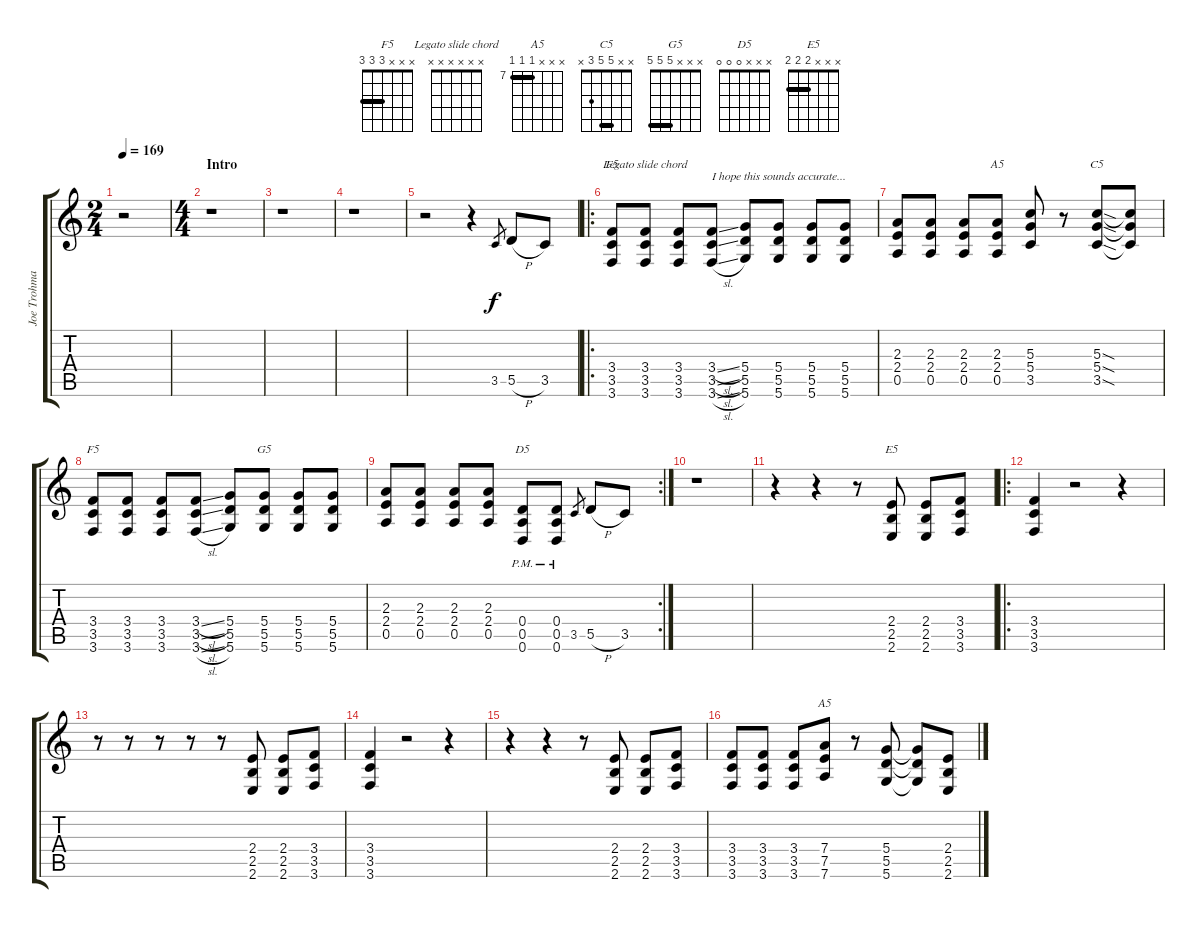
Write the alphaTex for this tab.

\track ("Joe Trohman" "Joe Trohma") {instrument overdrivenguitar}
\staff {score tabs}
\tuning (E4 B3 G3 D3 A2 D2) {hide}
\chord ("F5" x x x 4 4 2) {barre 4}
\chord ("Legato slide chord" x x x x x x)
\chord ("A5" x x 2 2 0 x) {barre 2}
\chord ("C5" x x 5 5 3 x) {barre 5}
\chord ("F5" x x x 3 3 3) {barre 3}
\chord ("G5" x x x 5 5 5) {barre 5}
\chord ("D5" x x x 0 0 0)
\chord ("E5" x x x 2 2 2) {barre 2}
\chord ("A5" x x x 7 7 7) {firstfret 7 barre 7}
\ts (2 4)
\tempo 169
\clef g2
\ks c
r.2{dy f instrument overdrivenguitar} |
\ts (4 4)
\section ("" "Intro")
r.1 |
r.1 |
r.1 |
r.2 r.4 3.5.8{gr} 5.5{h}.8 3.5.8 |
\ro
(3.4 3.5 3.6).8{ch "F5"} (3.4 3.5 3.6).8{ch "Legato slide chord"} (3.4 3.5 3.6).8 (3.4{sl} 3.5{sl} 3.6{sl}).8{txt "I hope this sounds accurate..."} (5.4 5.5 5.6).8 (5.4 5.5 5.6).8 (5.4 5.5 5.6).8 (5.4 5.5 5.6).8 |
(2.3 2.4 0.5).8 (2.3 2.4 0.5).8 (2.3 2.4 0.5).8 (2.3 2.4 0.5).8{ch "A5"} (5.3 5.4 3.5).8 r.8 (5.3{sod} 5.4{sod} 3.5{sod}).8{ch "C5"} (5.3{t} 5.4{t} 3.5{t}).8 |
(3.4 3.5 3.6).8{ch "F5"} (3.4 3.5 3.6).8 (3.4 3.5 3.6).8 (3.4{sl} 3.5{sl} 3.6{sl}).8 (5.4 5.5 5.6).8 (5.4 5.5 5.6).8{ch "G5"} (5.4 5.5 5.6).8 (5.4 5.5 5.6).8 |
\rc 2
(2.3 2.4 0.5).8 (2.3 2.4 0.5).8 (2.3 2.4 0.5).8 (2.3 2.4 0.5).8 (0.4{pm} 0.5{pm} 0.6{pm}).8{ch "D5"} (0.4{pm} 0.5{pm} 0.6{pm}).8 3.5.8{gr} 5.5{h}.8 3.5.8 |
r.1 |
r.4 r.4 r.8 (2.4 2.5 2.6).8{ch "E5"} (2.4 2.5 2.6).8 (3.4 3.5 3.6).8 |
\ro
(3.4 3.5 3.6).4 r.2 r.4 |
r.8 r.8 r.8 r.8 r.8 (2.4 2.5 2.6).8 (2.4 2.5 2.6).8 (3.4 3.5 3.6).8 |
(3.4 3.5 3.6).4 r.2 r.4 |
r.4 r.4 r.8 (2.4 2.5 2.6).8 (2.4 2.5 2.6).8 (3.4 3.5 3.6).8 |
(3.4 3.5 3.6).8 (3.4 3.5 3.6).8 (3.4 3.5 3.6).8 (7.4 7.5 7.6).8{ch "A5"} r.8 (5.4 5.5 5.6).8 (5.4{t} 5.5{t} 5.6{t}).8 (2.4 2.5 2.6).8
